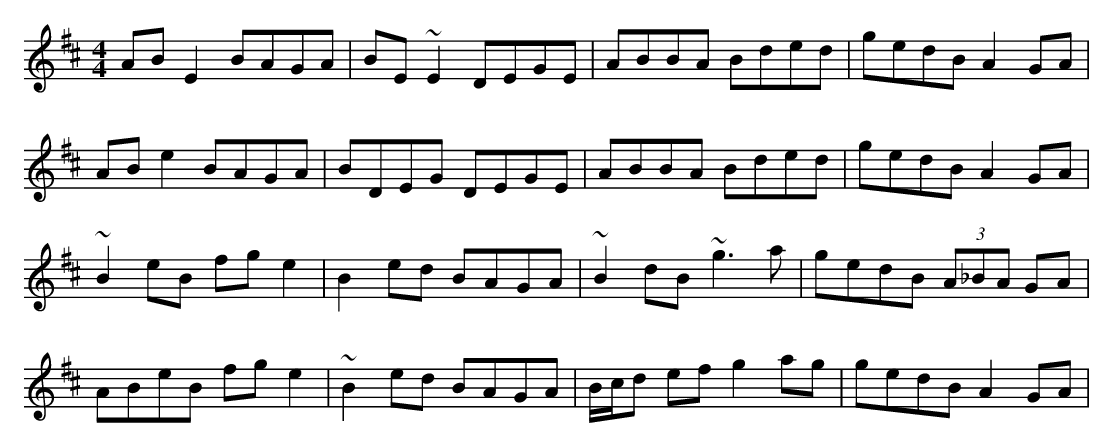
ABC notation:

X:1
M:4/4
K:Edor
ABE2 BAGA|BE~E2 DEGE|ABBA Bded|gedB A2GA|
ABe2 BAGA|BDEG DEGE|ABBA Bded|gedB A2GA|
~B2eB fge2|B2ed BAGA|~B2dB ~g3a|gedB (3A_BA GA|
ABeB fge2|~B2ed BAGA|B/c/d ef g2ag|gedB A2GA|
